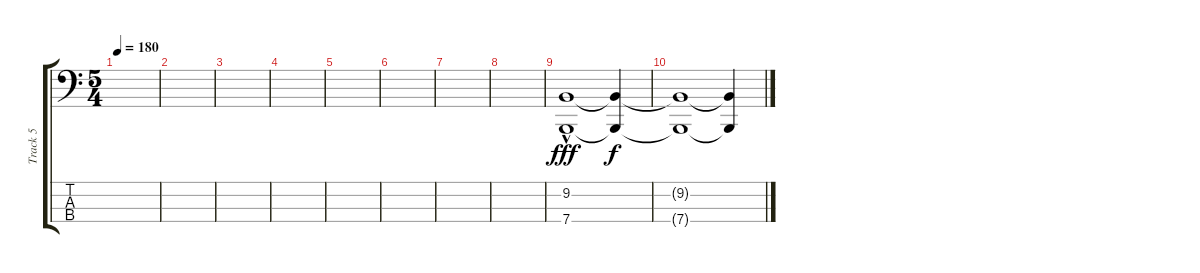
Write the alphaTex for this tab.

\track ("Track 5" "Track 5") {instrument acousticgrandpiano}
\staff {score tabs}
\tuning (G2 D2 A1 E1) {hide}
\ts (5 4)
\tempo 180
\clef f4
\ks c
|
|
|
|
|
|
|
|
(9.2 7.4{hac}).1{dy fff} (9.2{t} 7.4{t}).4{dy f} |
(9.2{t} 7.4{t}).1 (9.2{t} 7.4{t}).4
